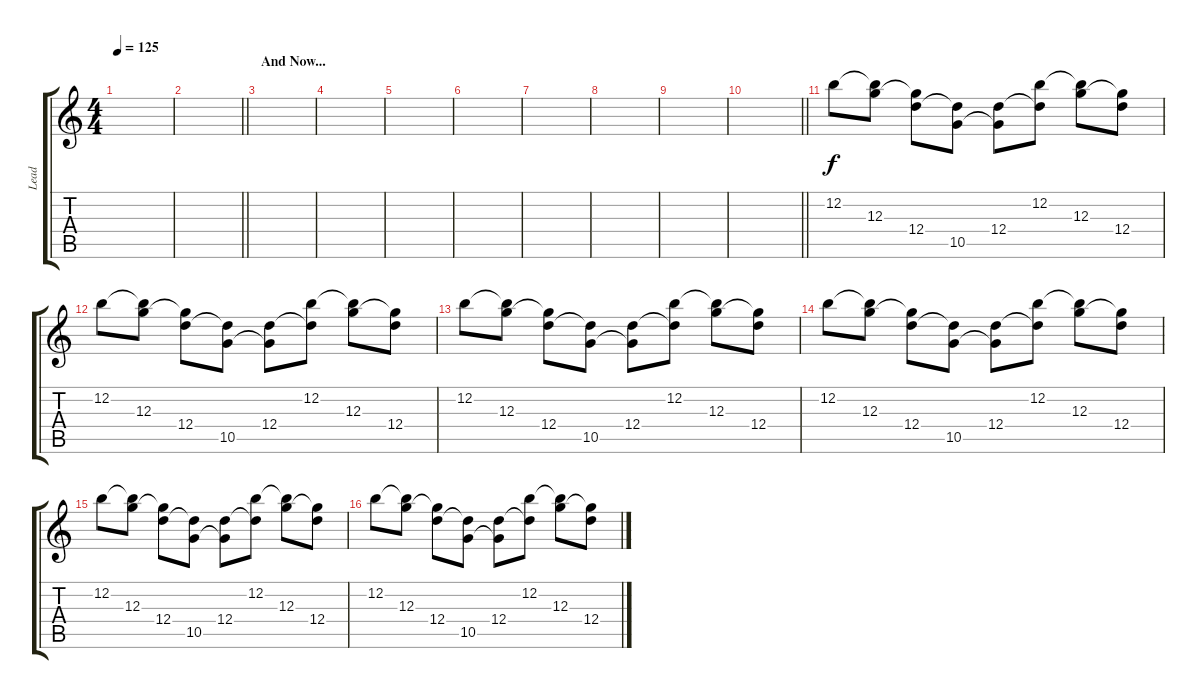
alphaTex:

\track ("Lead" "Lead") {instrument distortionguitar}
\staff {score tabs}
\tuning (E4 B3 G3 D3 A2 D2) {hide}
\ts (4 4)
\tempo 125
\clef g2
\ks c
|
\barLineRight lightlight
|
\section ("" "And Now...")
|
|
|
|
|
|
|
\barLineRight lightlight
|
\section ("" "")
12.2.8 (12.2{t} 12.3).8 (12.3{t} 12.4).8 (12.4{t} 10.5).8 (12.4 10.5{t}).8 (12.2 12.4{t}).8 (12.2{t} 12.3).8 (12.3{t} 12.4).8 |
12.2.8 (12.2{t} 12.3).8 (12.3{t} 12.4).8 (12.4{t} 10.5).8 (12.4 10.5{t}).8 (12.2 12.4{t}).8 (12.2{t} 12.3).8 (12.3{t} 12.4).8 |
12.2.8 (12.2{t} 12.3).8 (12.3{t} 12.4).8 (12.4{t} 10.5).8 (12.4 10.5{t}).8 (12.2 12.4{t}).8 (12.2{t} 12.3).8 (12.3{t} 12.4).8 |
12.2.8 (12.2{t} 12.3).8 (12.3{t} 12.4).8 (12.4{t} 10.5).8 (12.4 10.5{t}).8 (12.2 12.4{t}).8 (12.2{t} 12.3).8 (12.3{t} 12.4).8 |
12.2.8 (12.2{t} 12.3).8 (12.3{t} 12.4).8 (12.4{t} 10.5).8 (12.4 10.5{t}).8 (12.2 12.4{t}).8 (12.2{t} 12.3).8 (12.3{t} 12.4).8 |
12.2.8 (12.2{t} 12.3).8 (12.3{t} 12.4).8 (12.4{t} 10.5).8 (12.4 10.5{t}).8 (12.2 12.4{t}).8 (12.2{t} 12.3).8 (12.3{t} 12.4).8
